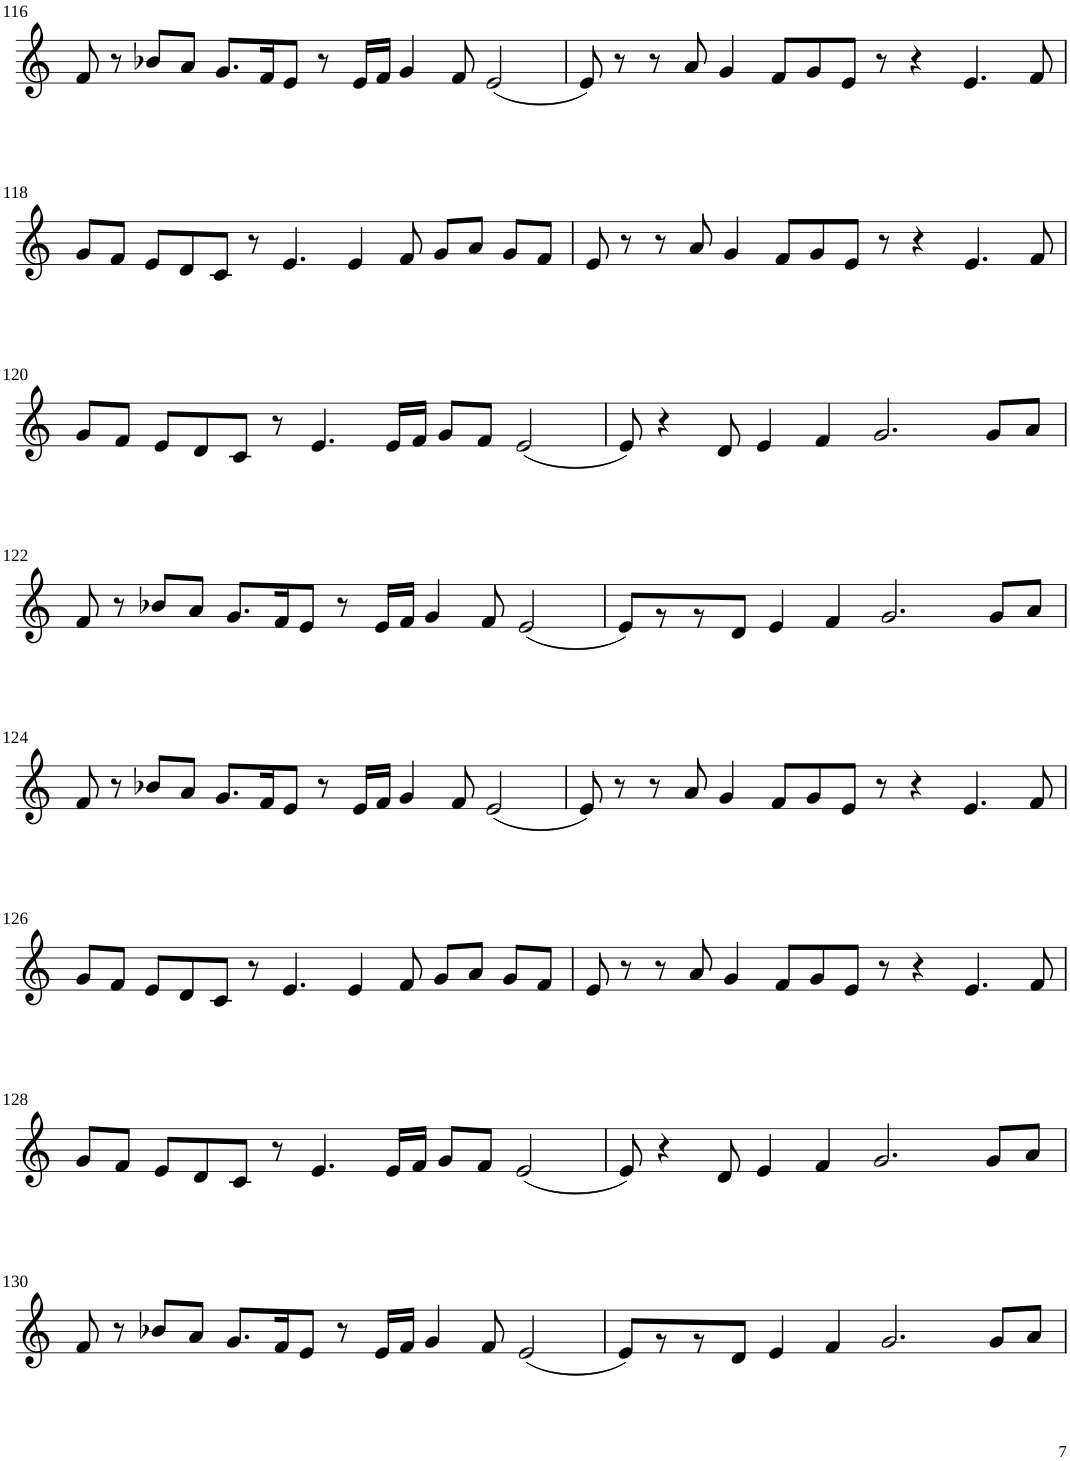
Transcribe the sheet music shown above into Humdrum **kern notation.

**kern
*part1
*staff1
*I"Violin
!!LO:PB:g=z
*clefG2
*k[]
*M8/4
=116
8f/
8r
8b-X/L
8a/J
8.g/L
16f/K
8e/J
8r
16e/LL
16f/JJ
4g/
8f/
(2e/
=117
8e/)
8r
8r
8a/
4g/
8f/L
8g/
8e/J
8r
4r
4.e/
8f/
!!LO:LB:g=z
=118
8g/L
8f/J
8e/L
8d/
8c/J
8r
4.e/
4e/
8f/
8g/L
8a/J
8g/L
8f/J
=119
8e/
8r
8r
8a/
4g/
8f/L
8g/
8e/J
8r
4r
4.e/
8f/
!!LO:LB:g=z
=120
8g/L
8f/J
8e/L
8d/
8c/J
8r
4.e/
16e/LL
16f/JJ
8g/L
8f/J
(2e/
=121
8e/)
4r
8d/
4e/
4f/
2.g/
8g/L
8a/J
!!LO:LB:g=z
=122
8f/
8r
8b-X/L
8a/J
8.g/L
16f/K
8e/J
8r
16e/LL
16f/JJ
4g/
8f/
(2e/
=123
8e/L)
8r
8r
8d/J
4e/
4f/
2.g/
8g/L
8a/J
!!LO:LB:g=z
=124
8f/
8r
8b-X/L
8a/J
8.g/L
16f/K
8e/J
8r
16e/LL
16f/JJ
4g/
8f/
(2e/
=125
8e/)
8r
8r
8a/
4g/
8f/L
8g/
8e/J
8r
4r
4.e/
8f/
!!LO:LB:g=z
=126
8g/L
8f/J
8e/L
8d/
8c/J
8r
4.e/
4e/
8f/
8g/L
8a/J
8g/L
8f/J
=127
8e/
8r
8r
8a/
4g/
8f/L
8g/
8e/J
8r
4r
4.e/
8f/
!!LO:LB:g=z
=128
8g/L
8f/J
8e/L
8d/
8c/J
8r
4.e/
16e/LL
16f/JJ
8g/L
8f/J
(2e/
=129
8e/)
4r
8d/
4e/
4f/
2.g/
8g/L
8a/J
!!LO:LB:g=z
=130
8f/
8r
8b-X/L
8a/J
8.g/L
16f/K
8e/J
8r
16e/LL
16f/JJ
4g/
8f/
(2e/
=131
8e/L)
8r
8r
8d/J
4e/
4f/
2.g/
8g/L
8a/J
=
*-
